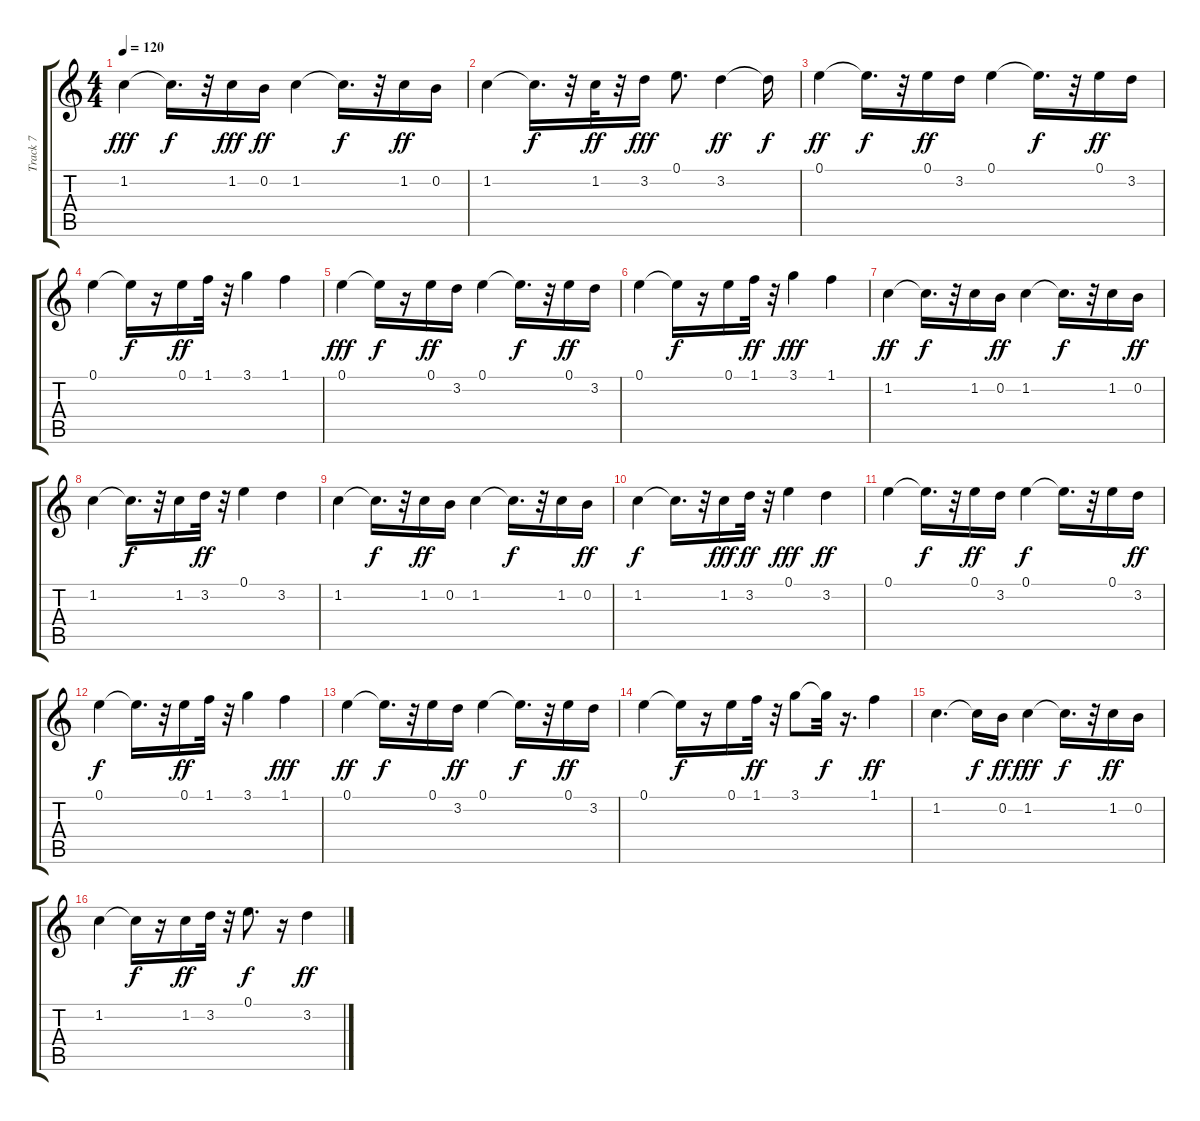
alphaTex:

\track ("Track 7" "Track 7") {instrument acousticguitarsteel}
\staff {score tabs}
\tuning (E4 B3 G3 D3 A2 E2) {hide}
\ts (4 4)
\tempo 120
\clef g2
\ks c
1.2.4{dy fff} 1.2{t}.16{d dy f} r.32 1.2.16{dy fff} 0.2.16{dy ff} 1.2.4 1.2{t}.16{d dy f} r.32 1.2.16{dy ff} 0.2.16 |
1.2.4 1.2{t}.16{d dy f} r.32 1.2.32{dy ff} r.32 3.2.16{dy fff} 0.1.8{d} 3.2.4{dy ff} 3.2{t}.16{dy f} |
0.1.4{dy ff} 0.1{t}.16{d dy f} r.32 0.1.16{dy ff} 3.2.16 0.1.4 0.1{t}.16{d dy f} r.32 0.1.16{dy ff} 3.2.16 |
0.1.4 0.1{t}.16{dy f} r.16 0.1.16{dy ff} 1.1.32 r.32 3.1.4 1.1.4 |
0.1.4{dy fff} 0.1{t}.16{dy f} r.16 0.1.16{dy ff} 3.2.16 0.1.4 0.1{t}.16{d dy f} r.32 0.1.16{dy ff} 3.2.16 |
0.1.4 0.1{t}.16{dy f} r.16 0.1.16 1.1.32{dy ff} r.32 3.1.4{dy fff} 1.1.4 |
1.2.4{dy ff} 1.2{t}.16{d dy f} r.32 1.2.16 0.2.16{dy ff} 1.2.4 1.2{t}.16{d dy f} r.32 1.2.16 0.2.16{dy ff} |
1.2.4 1.2{t}.16{d dy f} r.32 1.2.16 3.2.32{dy ff} r.32 0.1.4 3.2.4 |
1.2.4 1.2{t}.16{d dy f} r.32 1.2.16{dy ff} 0.2.16 1.2.4 1.2{t}.16{d dy f} r.32 1.2.16 0.2.16{dy ff} |
1.2.4{dy f} 1.2{t}.16{d} r.32 1.2.16{dy fff} 3.2.32{dy ff} r.32 0.1.4{dy fff} 3.2.4{dy ff} |
0.1.4 0.1{t}.16{d dy f} r.32 0.1.16{dy ff} 3.2.16 0.1.4{dy f} 0.1{t}.16{d} r.32 0.1.16 3.2.16{dy ff} |
0.1.4{dy f} 0.1{t}.16{d} r.32 0.1.16{dy ff} 1.1.32 r.32 3.1.4 1.1.4{dy fff} |
0.1.4{dy ff} 0.1{t}.16{d dy f} r.32 0.1.16 3.2.16{dy ff} 0.1.4 0.1{t}.16{d dy f} r.32 0.1.16{dy ff} 3.2.16 |
0.1.4 0.1{t}.16{dy f} r.16 0.1.16 1.1.32{dy ff} r.32 3.1.8 3.1{t}.32{dy f} r.16{d} 1.1.4{dy ff} |
1.2.4{d} 1.2{t}.16{dy f} 0.2.16{dy ff} 1.2.4{dy fff} 1.2{t}.16{d dy f} r.32 1.2.16{dy ff} 0.2.16 |
1.2.4 1.2{t}.16{dy f} r.16 1.2.16{dy ff} 3.2.32 r.32 0.1.8{d dy f} r.16 3.2.4{dy ff}
